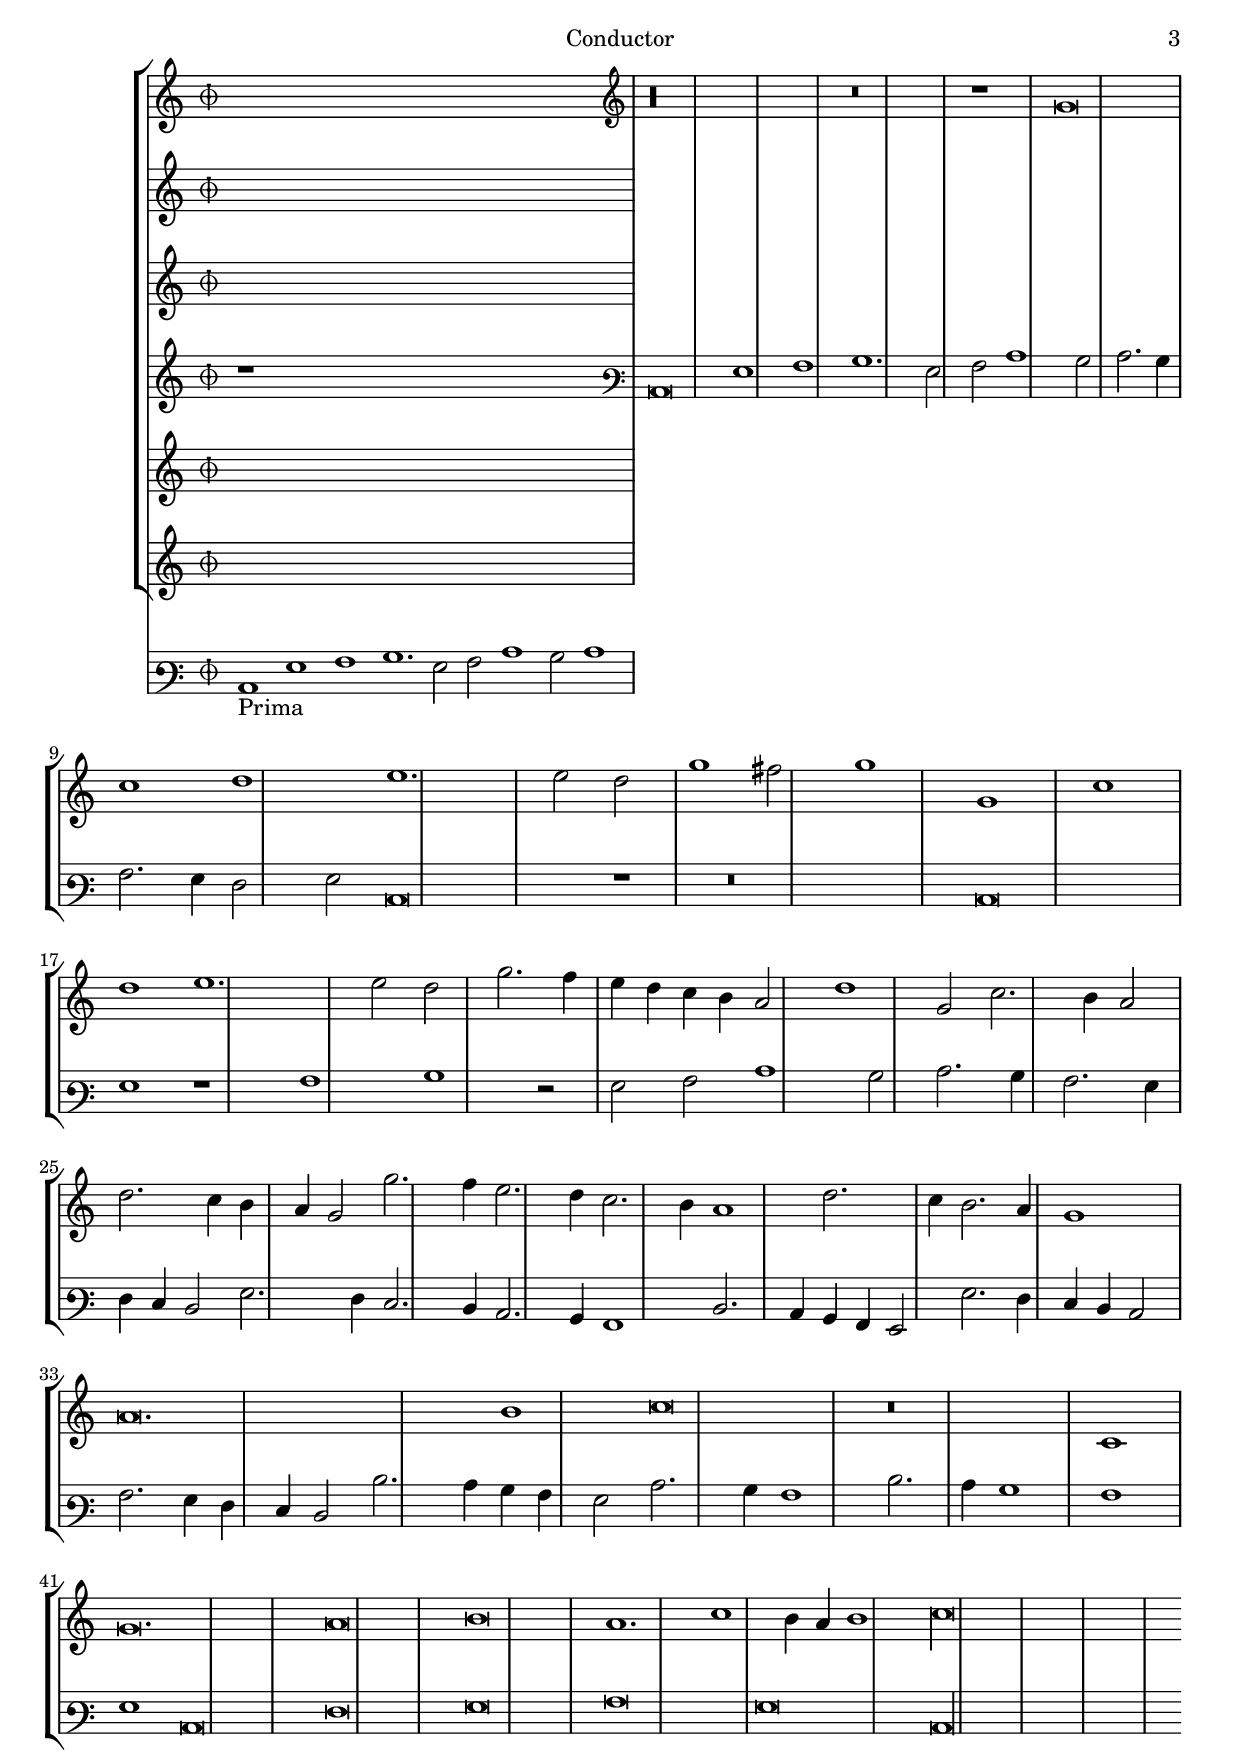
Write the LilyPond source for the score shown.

\version "2.16.0"

\header{
  title = \markup \center-column { "SANCTISSIMAE" \fontsize #-2 "VIRGINI" \fontsize #-3 "MISSA SENIS VOCIBUS" \fontsize #-4 "AC VESPERAE PLURIBUS" \fontsize #-5 "DECANTANDAE," \fontsize #-6 "CUM NONNULLIS SACRIS CONTENTIBUS" \fontsize #-7 "ad Sacella fiue Principum Cubicula accomodata."}
  composer = "Claudio Monteverdi"
  date = "1567-1643"
  publisher = \markup { "Copyright : " \char ##x00A9 " 2013 Benjamin Coudrin" }
}

\paper{
  tocTitleMarkup = "INDEX"
}
\layout{}

% Title Page
% Cover page
titlePageMarkup = \markup \abs-fontsize #10 \column {
  \vspace #6
  \fill-line { \fontsize #8 \fromproperty #'header:composer }
  \vspace #1
  \fill-line { \fontsize #4 \fromproperty #'header:date }
  \vspace #6
  \fill-line { \fontsize #10 \bold \fromproperty #'header:title }
  \vspace #1
  \fill-line { \postscript #"-20 0 moveto 40 0 rlineto stroke" }
  \vspace #5
  \fill-line { \bold \fontsize #6 \rounded-box \fromproperty #'header:instrument }
  \vspace #8
  \fill-line { \fromproperty #'header:publisher }
}


% Contents
fughecantus={s1*8}

missacantus=\relative c'' {
  \clef treble
  r\longa r\breve r1
  g\breve c1 d e1. e2 d g1 fis2 g1 g,1 c d e1. e2
  d2 g2. f4 e d c b a2 d1 g,2 c2. b4 a2 d2. c4 b a g2 g'2. f4
  e2. d4 c2. b4 a1 d2. c4 b2. a4 g1 a\breve. b1 c\breve r
  c,1 g'\breve. a\breve b a1. c1 b4 a b1 c\longa
  
}

lyrmissacantus=\lyricmode {
  Ky -- ri -- e e -- _ _ le -- i -- son
  ij _ _ _ _ _ _ _ _ _ _ _ _ _ _ _ _ _ _
  _ _ _ _ _ _ _ _ _ _ _ _ _ _ _ _ _ _ _
  Ky -- ri -- e e -- _ le -- _ _ i -- son
}

fughealtus={s1*8}
missaaltus={}

fughetenor={s1*8}
missatenor={}

fughebassus={r1*8}
missabassus=\relative c {
  \clef varbaritone
  c\breve g'1 a b1. g2 a c1 b2 c2. b4 a2. g4 f2 g c,\breve r1 r\breve
  c\breve g'1  r a b r2 g a c1 b2 c2. b4 a2. g4 f e d2
  g2. f4 e2. d4 c2. b4 a1 d2. c4 b a g2 g'2. f4 e d c2 a'2. g4 f e d2 d'2. c4 b a g2
  c2. b4 a1 d2. c4 b1 a g c,\breve f g a g c,\longa
}

fughequintus={s1*8}
missaquintus={}

fughesextus={s1*8}
missasextus={}

fughecontinuo=\relative c {
  \cadenzaOn
  \time 9/8
  \clef varbaritone
  c1_\markup{"Prima"} g' a b1. g2 a c1 b2 c1 \bar "|"
  \cadenzaOff
}
missacontinuo={}


missa = \markup {
  \score {
    <<
      \new StaffGroup = "missa_choral" <<
        \new Staff = "missa_cantus" {
          \override Staff.TimeSignature #'style = #'mensural
          \set Staff.InstrumentName = #"Cantus"
          \fughecantus
          \missacantus
        }
        \new Staff = "missa_altus" {
          \override Staff.TimeSignature #'style = #'mensural
          \set Staff.InstrumentName = #"Altus"
          \fughealtus
          \missaaltus
        }
        \new Staff = "missa_tenor" {
          \override Staff.TimeSignature #'style = #'mensural
          \set Staff.InstrumentName = #"Tenor"
          \fughetenor
          \missatenor
        }
        \new Staff = "missa_bassus" {
          \override Staff.TimeSignature #'style = #'mensural
          \set Staff.InstrumentName = #"Bassus"
          \fughebassus
          \missabassus
        }
        \new Staff = "missa_quintus" {
          \override Staff.TimeSignature #'style = #'mensural
          \set Staff.InstrumentName = #"Quintus"
          \fughequintus
          \missaquintus
        }
        \new Staff = "missa_sextus" {
          \override Staff.TimeSignature #'style = #'mensural
          \set Staff.InstrumentName = #"Sextus"
          \fughesextus
          \missasextus
        }
      >>
      \new Staff = "missa_continuo" {
        \override Staff.TimeSignature #'style = #'mensural
        \set Staff.InstrumentName = #"Bassus Generalis"
        \fughecontinuo
        \missacontinuo
      }
    >>
    \layout{
      \context {
        \Staff
        %\RemoveEmptyStaves
        %\override VerticalAxisGroup #'remove-first = ##t
      }
    }
  }
}

vesperae = {
  c'4
}



% Conductor
\book {
  \bookOutputSuffix "Conductor"
  \header {
    instrument = "Conductor"
  }  
  \paper {
  bookTitleMarkup = \titlePageMarkup
}
\pageBreak
\allowPageTurn

\markuplist {\table-of-contents}
\pageBreak
\allowPageTurn

  
  \missa
  \vesperae
}

  
  
